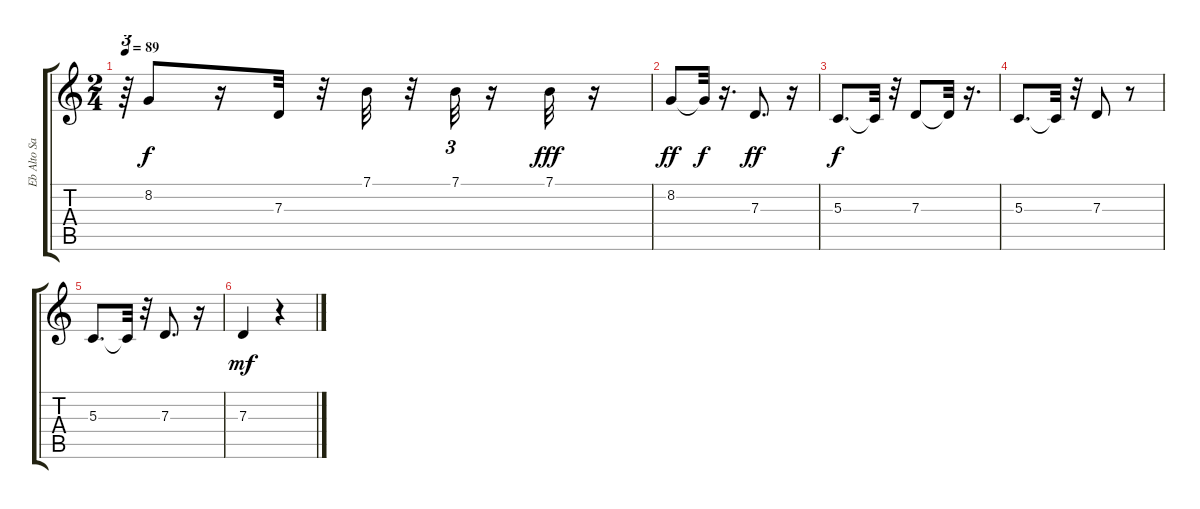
\track ("Eb Alto Sax" "Eb Alto Sa") {instrument altosax}
\staff {score tabs}
\tuning (E4 B3 G3 D3 A2 E2) {hide}
\ts (2 4)
\tempo 89
\clef g2
\ks c
r.64{tu (3 2) dy f} 8.2.8 r.16 7.3.32 r.32 7.1.32 r.32 7.1.32{tu (3 2)} r.16 7.1.32{dy fff} r.16 |
8.2.8{dy ff} 8.2{t}.32{dy f} r.16{d} 7.3.8{d dy ff} r.16 |
5.3.8{d dy f} 5.3{t}.32 r.32 7.3.8 7.3{t}.32 r.16{d} |
5.3.8{d} 5.3{t}.32 r.32 7.3.8 r.8 |
5.3.8{d} 5.3{t}.32 r.32 7.3.8{d} r.16 |
7.3.4{dy mf} r.4
